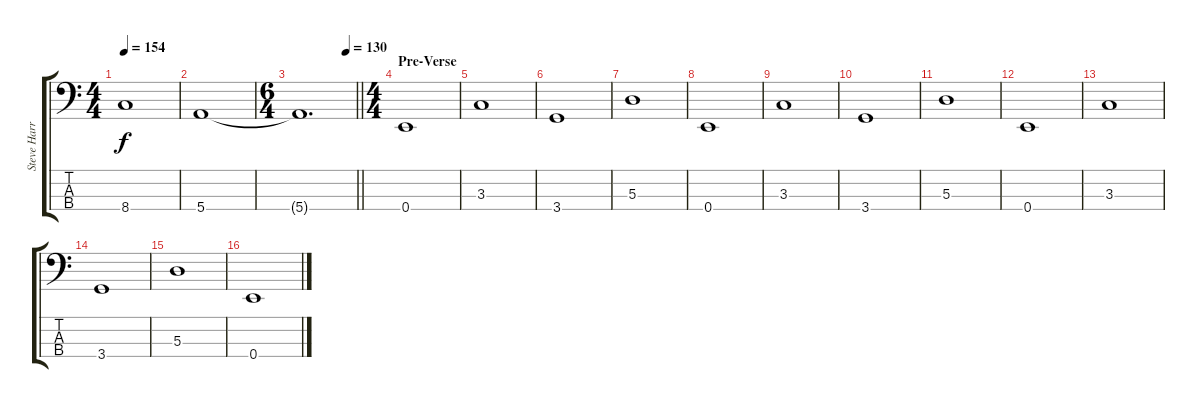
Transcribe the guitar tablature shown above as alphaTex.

\track ("Steve Harris" "Steve Harr") {instrument electricbassfinger}
\staff {score tabs}
\tuning (G2 D2 A1 E1) {hide}
\ts (4 4)
\tempo 154
\clef f4
\ks c
8.4.1{dy f} |
5.4.1 |
\ts (6 4)
\tempo (130 0.8333333333333334)
\barLineRight lightlight
5.4{t}.1{d} |
\ts (4 4)
\section ("" "Pre-Verse")
0.4.1 |
3.3.1 |
3.4.1 |
5.3.1 |
0.4.1 |
3.3.1 |
3.4.1 |
5.3.1 |
0.4.1 |
3.3.1 |
3.4.1 |
5.3.1 |
0.4.1
